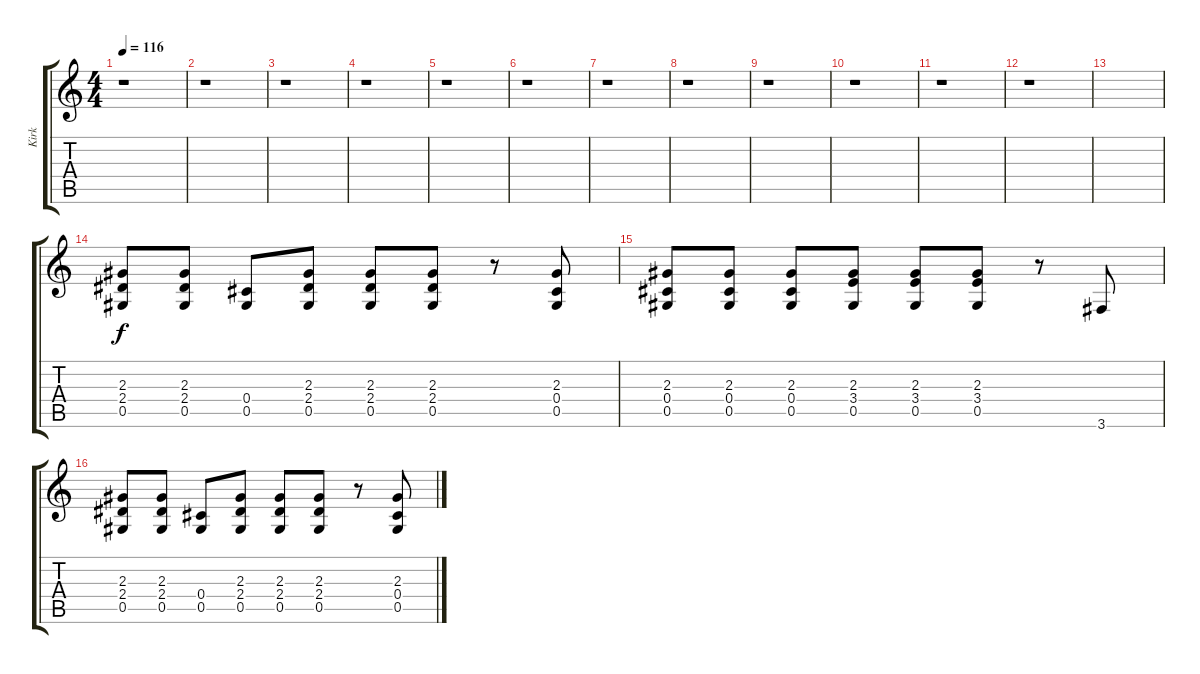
\track ("Kirk" "Kirk") {instrument distortionguitar}
\staff {score tabs}
\tuning (Eb4 Bb3 Gb3 Db3 Ab2 Eb2) {hide}
\ts (4 4)
\tempo 116
\clef g2
\ks c
r.1{dy f} |
r.1 |
r.1 |
r.1 |
r.1 |
r.1 |
r.1 |
r.1 |
r.1 |
r.1 |
r.1 |
r.1 |
|
(2.3 2.4 0.5).8{instrument distortionguitar} (2.3 2.4 0.5).8 (0.4 0.5).8 (2.3 2.4 0.5).8 (2.3 2.4 0.5).8 (2.3 2.4 0.5).8 r.8 (2.3 0.4 0.5).8 |
(2.3 0.4 0.5).8 (2.3 0.4 0.5).8 (2.3 0.4 0.5).8 (2.3 3.4 0.5).8 (2.3 3.4 0.5).8 (2.3 3.4 0.5).8 r.8 3.6.8 |
(2.3 2.4 0.5).8 (2.3 2.4 0.5).8 (0.4 0.5).8 (2.3 2.4 0.5).8 (2.3 2.4 0.5).8 (2.3 2.4 0.5).8 r.8 (2.3 0.4 0.5).8
